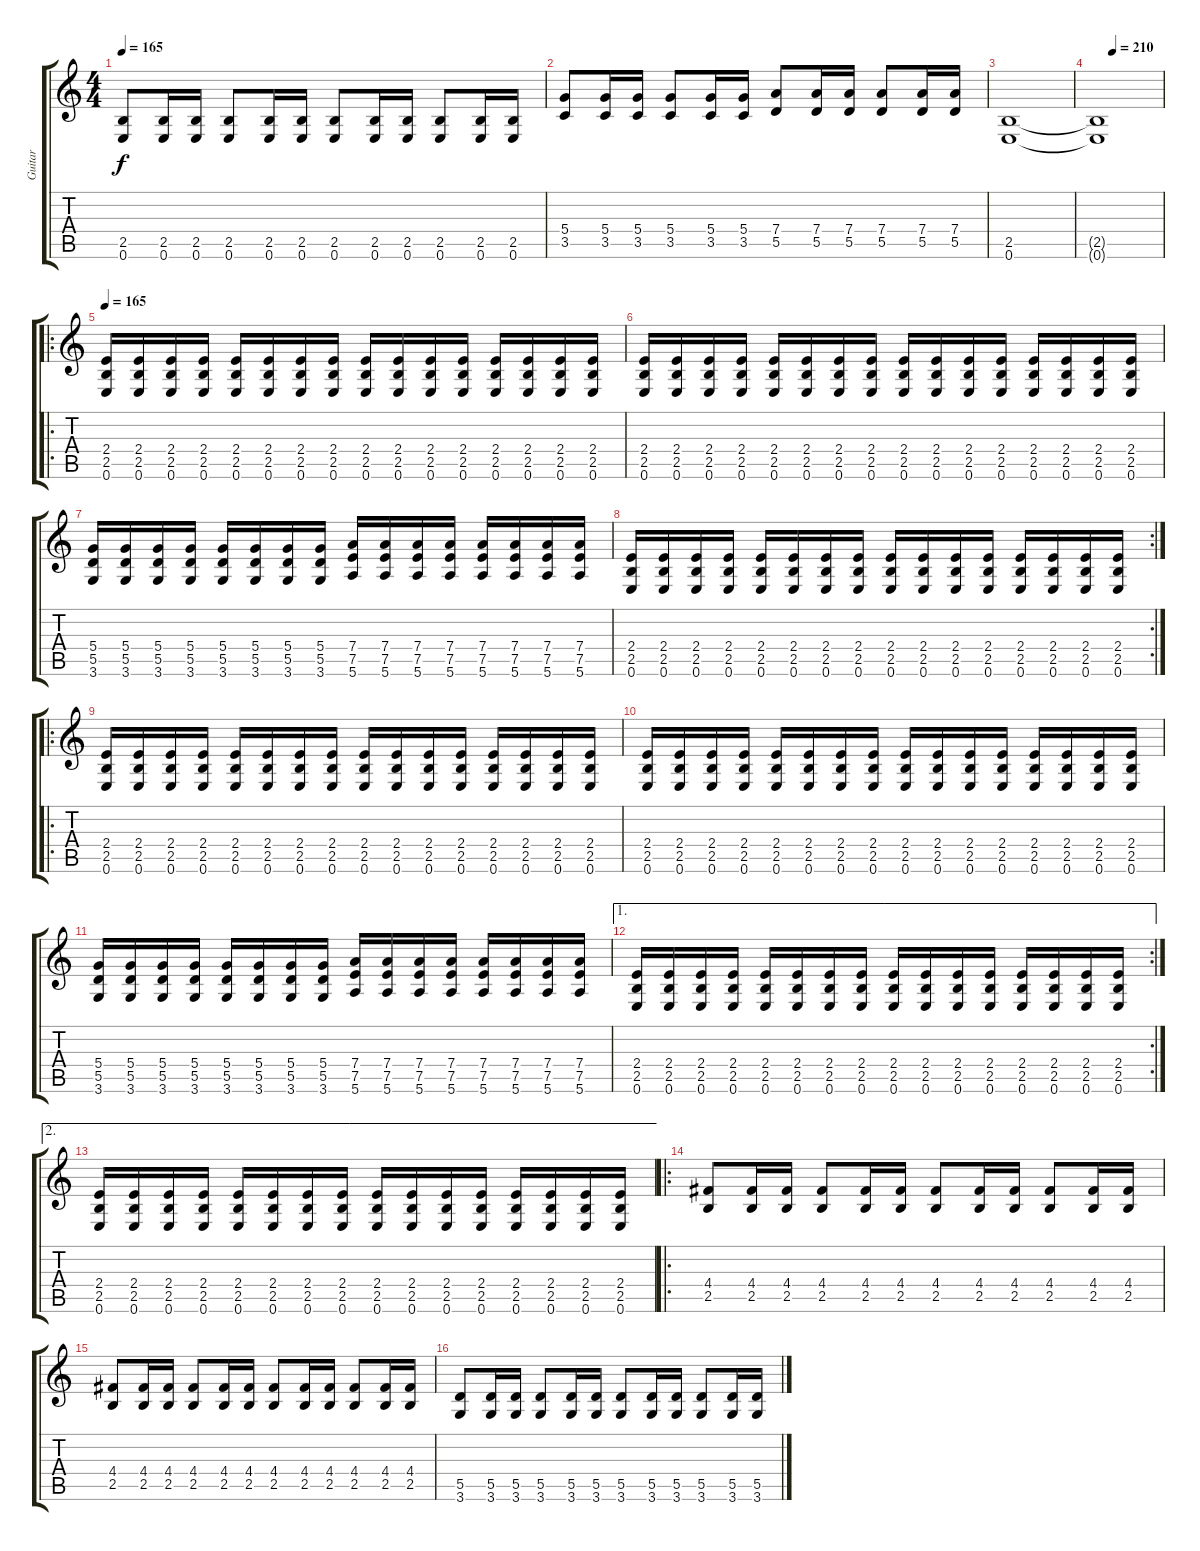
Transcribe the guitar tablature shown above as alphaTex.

\track ("Guitar" "Guitar") {instrument distortionguitar}
\staff {score tabs}
\tuning (E4 B3 G3 D3 A2 E2) {hide}
\ts (4 4)
\tempo 165
\clef g2
\ks c
(2.5 0.6).8{dy f} (2.5 0.6).16 (2.5 0.6).16 (2.5 0.6).8 (2.5 0.6).16 (2.5 0.6).16 (2.5 0.6).8 (2.5 0.6).16 (2.5 0.6).16 (2.5 0.6).8 (2.5 0.6).16 (2.5 0.6).16 |
(5.4 3.5).8 (5.4 3.5).16 (5.4 3.5).16 (5.4 3.5).8 (5.4 3.5).16 (5.4 3.5).16 (7.4 5.5).8 (7.4 5.5).16 (7.4 5.5).16 (7.4 5.5).8 (7.4 5.5).16 (7.4 5.5).16 |
(2.5 0.6).1{volume 13} |
\tempo (210 0.25)
(2.5{t} 0.6{t}).1 |
\ro
\tempo 165
(2.4 2.5 0.6).16 (2.4 2.5 0.6).16 (2.4 2.5 0.6).16 (2.4 2.5 0.6).16 (2.4 2.5 0.6).16 (2.4 2.5 0.6).16 (2.4 2.5 0.6).16 (2.4 2.5 0.6).16 (2.4 2.5 0.6).16 (2.4 2.5 0.6).16 (2.4 2.5 0.6).16 (2.4 2.5 0.6).16 (2.4 2.5 0.6).16 (2.4 2.5 0.6).16 (2.4 2.5 0.6).16 (2.4 2.5 0.6).16 |
(2.4 2.5 0.6).16 (2.4 2.5 0.6).16 (2.4 2.5 0.6).16 (2.4 2.5 0.6).16 (2.4 2.5 0.6).16 (2.4 2.5 0.6).16 (2.4 2.5 0.6).16 (2.4 2.5 0.6).16 (2.4 2.5 0.6).16 (2.4 2.5 0.6).16 (2.4 2.5 0.6).16 (2.4 2.5 0.6).16 (2.4 2.5 0.6).16 (2.4 2.5 0.6).16 (2.4 2.5 0.6).16 (2.4 2.5 0.6).16 |
(5.4 5.5 3.6).16 (5.4 5.5 3.6).16 (5.4 5.5 3.6).16 (5.4 5.5 3.6).16 (5.4 5.5 3.6).16 (5.4 5.5 3.6).16 (5.4 5.5 3.6).16 (5.4 5.5 3.6).16 (7.4 7.5 5.6).16 (7.4 7.5 5.6).16 (7.4 7.5 5.6).16 (7.4 7.5 5.6).16 (7.4 7.5 5.6).16 (7.4 7.5 5.6).16 (7.4 7.5 5.6).16 (7.4 7.5 5.6).16 |
\rc 2
(2.4 2.5 0.6).16 (2.4 2.5 0.6).16 (2.4 2.5 0.6).16 (2.4 2.5 0.6).16 (2.4 2.5 0.6).16 (2.4 2.5 0.6).16 (2.4 2.5 0.6).16 (2.4 2.5 0.6).16 (2.4 2.5 0.6).16 (2.4 2.5 0.6).16 (2.4 2.5 0.6).16 (2.4 2.5 0.6).16 (2.4 2.5 0.6).16 (2.4 2.5 0.6).16 (2.4 2.5 0.6).16 (2.4 2.5 0.6).16 |
\ro
(2.4 2.5 0.6).16 (2.4 2.5 0.6).16 (2.4 2.5 0.6).16 (2.4 2.5 0.6).16 (2.4 2.5 0.6).16 (2.4 2.5 0.6).16 (2.4 2.5 0.6).16 (2.4 2.5 0.6).16 (2.4 2.5 0.6).16 (2.4 2.5 0.6).16 (2.4 2.5 0.6).16 (2.4 2.5 0.6).16 (2.4 2.5 0.6).16 (2.4 2.5 0.6).16 (2.4 2.5 0.6).16 (2.4 2.5 0.6).16 |
(2.4 2.5 0.6).16 (2.4 2.5 0.6).16 (2.4 2.5 0.6).16 (2.4 2.5 0.6).16 (2.4 2.5 0.6).16 (2.4 2.5 0.6).16 (2.4 2.5 0.6).16 (2.4 2.5 0.6).16 (2.4 2.5 0.6).16 (2.4 2.5 0.6).16 (2.4 2.5 0.6).16 (2.4 2.5 0.6).16 (2.4 2.5 0.6).16 (2.4 2.5 0.6).16 (2.4 2.5 0.6).16 (2.4 2.5 0.6).16 |
(5.4 5.5 3.6).16 (5.4 5.5 3.6).16 (5.4 5.5 3.6).16 (5.4 5.5 3.6).16 (5.4 5.5 3.6).16 (5.4 5.5 3.6).16 (5.4 5.5 3.6).16 (5.4 5.5 3.6).16 (7.4 7.5 5.6).16 (7.4 7.5 5.6).16 (7.4 7.5 5.6).16 (7.4 7.5 5.6).16 (7.4 7.5 5.6).16 (7.4 7.5 5.6).16 (7.4 7.5 5.6).16 (7.4 7.5 5.6).16 |
\ae 1
\rc 2
(2.4 2.5 0.6).16 (2.4 2.5 0.6).16 (2.4 2.5 0.6).16 (2.4 2.5 0.6).16 (2.4 2.5 0.6).16 (2.4 2.5 0.6).16 (2.4 2.5 0.6).16 (2.4 2.5 0.6).16 (2.4 2.5 0.6).16 (2.4 2.5 0.6).16 (2.4 2.5 0.6).16 (2.4 2.5 0.6).16 (2.4 2.5 0.6).16 (2.4 2.5 0.6).16 (2.4 2.5 0.6).16 (2.4 2.5 0.6).16 |
\ae 2
(2.4 2.5 0.6).16 (2.4 2.5 0.6).16 (2.4 2.5 0.6).16 (2.4 2.5 0.6).16 (2.4 2.5 0.6).16 (2.4 2.5 0.6).16 (2.4 2.5 0.6).16 (2.4 2.5 0.6).16 (2.4 2.5 0.6).16 (2.4 2.5 0.6).16 (2.4 2.5 0.6).16 (2.4 2.5 0.6).16 (2.4 2.5 0.6).16 (2.4 2.5 0.6).16 (2.4 2.5 0.6).16 (2.4 2.5 0.6).16 |
\ro
(4.4 2.5).8 (4.4 2.5).16 (4.4 2.5).16 (4.4 2.5).8 (4.4 2.5).16 (4.4 2.5).16 (4.4 2.5).8 (4.4 2.5).16 (4.4 2.5).16 (4.4 2.5).8 (4.4 2.5).16 (4.4 2.5).16 |
(4.4 2.5).8 (4.4 2.5).16 (4.4 2.5).16 (4.4 2.5).8 (4.4 2.5).16 (4.4 2.5).16 (4.4 2.5).8 (4.4 2.5).16 (4.4 2.5).16 (4.4 2.5).8 (4.4 2.5).16 (4.4 2.5).16 |
(5.5 3.6).8 (5.5 3.6).16 (5.5 3.6).16 (5.5 3.6).8 (5.5 3.6).16 (5.5 3.6).16 (5.5 3.6).8 (5.5 3.6).16 (5.5 3.6).16 (5.5 3.6).8 (5.5 3.6).16 (5.5 3.6).16
